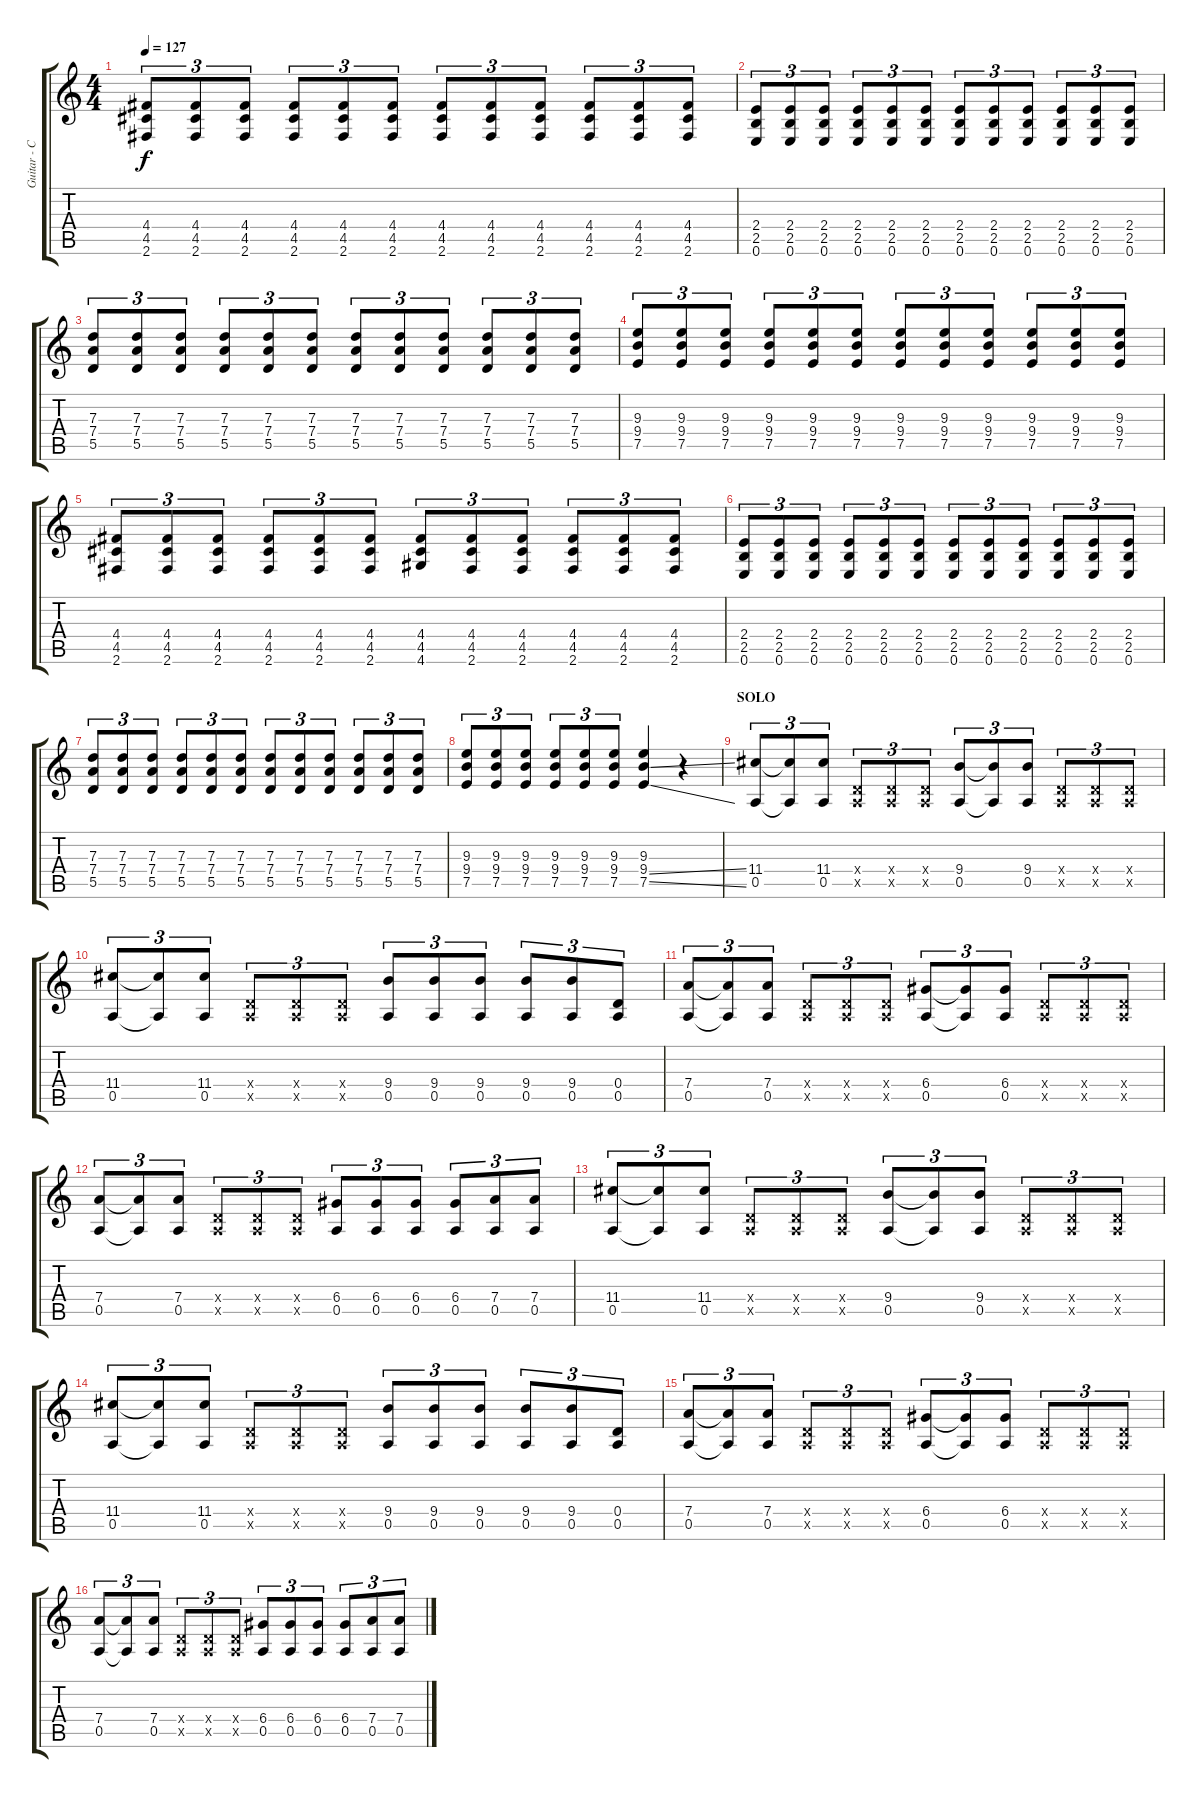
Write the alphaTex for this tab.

\track ("Guitar - Clean" "Guitar - C") {instrument electricguitarclean}
\staff {score tabs}
\tuning (E4 B3 G3 D3 A2 E2) {hide}
\ts (4 4)
\tempo 127
\clef g2
\ks c
(4.4 4.5 2.6).8{tu (3 2) dy f} (4.4 4.5 2.6).8{tu (3 2)} (4.4 4.5 2.6).8{tu (3 2)} (4.4 4.5 2.6).8{tu (3 2)} (4.4 4.5 2.6).8{tu (3 2)} (4.4 4.5 2.6).8{tu (3 2)} (4.4 4.5 2.6).8{tu (3 2)} (4.4 4.5 2.6).8{tu (3 2)} (4.4 4.5 2.6).8{tu (3 2)} (4.4 4.5 2.6).8{tu (3 2)} (4.4 4.5 2.6).8{tu (3 2)} (4.4 4.5 2.6).8{tu (3 2)} |
(2.4 2.5 0.6).8{tu (3 2)} (2.4 2.5 0.6).8{tu (3 2)} (2.4 2.5 0.6).8{tu (3 2)} (2.4 2.5 0.6).8{tu (3 2)} (2.4 2.5 0.6).8{tu (3 2)} (2.4 2.5 0.6).8{tu (3 2)} (2.4 2.5 0.6).8{tu (3 2)} (2.4 2.5 0.6).8{tu (3 2)} (2.4 2.5 0.6).8{tu (3 2)} (2.4 2.5 0.6).8{tu (3 2)} (2.4 2.5 0.6).8{tu (3 2)} (2.4 2.5 0.6).8{tu (3 2)} |
(7.3 7.4 5.5).8{tu (3 2)} (7.3 7.4 5.5).8{tu (3 2)} (7.3 7.4 5.5).8{tu (3 2)} (7.3 7.4 5.5).8{tu (3 2)} (7.3 7.4 5.5).8{tu (3 2)} (7.3 7.4 5.5).8{tu (3 2)} (7.3 7.4 5.5).8{tu (3 2)} (7.3 7.4 5.5).8{tu (3 2)} (7.3 7.4 5.5).8{tu (3 2)} (7.3 7.4 5.5).8{tu (3 2)} (7.3 7.4 5.5).8{tu (3 2)} (7.3 7.4 5.5).8{tu (3 2)} |
(9.3 9.4 7.5).8{tu (3 2)} (9.3 9.4 7.5).8{tu (3 2)} (9.3 9.4 7.5).8{tu (3 2)} (9.3 9.4 7.5).8{tu (3 2)} (9.3 9.4 7.5).8{tu (3 2)} (9.3 9.4 7.5).8{tu (3 2)} (9.3 9.4 7.5).8{tu (3 2)} (9.3 9.4 7.5).8{tu (3 2)} (9.3 9.4 7.5).8{tu (3 2)} (9.3 9.4 7.5).8{tu (3 2)} (9.3 9.4 7.5).8{tu (3 2)} (9.3 9.4 7.5).8{tu (3 2)} |
(4.4 4.5 2.6).8{tu (3 2)} (4.4 4.5 2.6).8{tu (3 2)} (4.4 4.5 2.6).8{tu (3 2)} (4.4 4.5 2.6).8{tu (3 2)} (4.4 4.5 2.6).8{tu (3 2)} (4.4 4.5 2.6).8{tu (3 2)} (4.4 4.5 4.6).8{tu (3 2)} (4.4 4.5 2.6).8{tu (3 2)} (4.4 4.5 2.6).8{tu (3 2)} (4.4 4.5 2.6).8{tu (3 2)} (4.4 4.5 2.6).8{tu (3 2)} (4.4 4.5 2.6).8{tu (3 2)} |
(2.4 2.5 0.6).8{tu (3 2)} (2.4 2.5 0.6).8{tu (3 2)} (2.4 2.5 0.6).8{tu (3 2)} (2.4 2.5 0.6).8{tu (3 2)} (2.4 2.5 0.6).8{tu (3 2)} (2.4 2.5 0.6).8{tu (3 2)} (2.4 2.5 0.6).8{tu (3 2)} (2.4 2.5 0.6).8{tu (3 2)} (2.4 2.5 0.6).8{tu (3 2)} (2.4 2.5 0.6).8{tu (3 2)} (2.4 2.5 0.6).8{tu (3 2)} (2.4 2.5 0.6).8{tu (3 2)} |
(7.3 7.4 5.5).8{tu (3 2)} (7.3 7.4 5.5).8{tu (3 2)} (7.3 7.4 5.5).8{tu (3 2)} (7.3 7.4 5.5).8{tu (3 2)} (7.3 7.4 5.5).8{tu (3 2)} (7.3 7.4 5.5).8{tu (3 2)} (7.3 7.4 5.5).8{tu (3 2)} (7.3 7.4 5.5).8{tu (3 2)} (7.3 7.4 5.5).8{tu (3 2)} (7.3 7.4 5.5).8{tu (3 2)} (7.3 7.4 5.5).8{tu (3 2)} (7.3 7.4 5.5).8{tu (3 2)} |
(9.3 9.4 7.5).8{tu (3 2)} (9.3 9.4 7.5).8{tu (3 2)} (9.3 9.4 7.5).8{tu (3 2)} (9.3 9.4 7.5).8{tu (3 2)} (9.3 9.4 7.5).8{tu (3 2)} (9.3 9.4 7.5).8{tu (3 2)} (9.3 9.4{ss} 7.5{ss}).4 r.4 |
\section ("" "SOLO")
(11.4 0.5).8{tu (3 2) instrument electricguitarclean} (11.4{t} 0.5{t}).8{tu (3 2)} (11.4 0.5).8{tu (3 2)} (0.4{x} 0.5{x}).8{tu (3 2)} (0.4{x} 0.5{x}).8{tu (3 2)} (0.4{x} 0.5{x}).8{tu (3 2)} (9.4 0.5).8{tu (3 2)} (9.4{t} 0.5{t}).8{tu (3 2)} (9.4 0.5).8{tu (3 2)} (0.4{x} 0.5{x}).8{tu (3 2)} (0.4{x} 0.5{x}).8{tu (3 2)} (0.4{x} 0.5{x}).8{tu (3 2)} |
(11.4 0.5).8{tu (3 2)} (11.4{t} 0.5{t}).8{tu (3 2)} (11.4 0.5).8{tu (3 2)} (0.4{x} 0.5{x}).8{tu (3 2)} (0.4{x} 0.5{x}).8{tu (3 2)} (0.4{x} 0.5{x}).8{tu (3 2)} (9.4 0.5).8{tu (3 2)} (9.4 0.5).8{tu (3 2)} (9.4 0.5).8{tu (3 2)} (9.4 0.5).8{tu (3 2)} (9.4 0.5).8{tu (3 2)} (0.4 0.5).8{tu (3 2)} |
(7.4 0.5).8{tu (3 2)} (7.4{t} 0.5{t}).8{tu (3 2)} (7.4 0.5).8{tu (3 2)} (0.4{x} 0.5{x}).8{tu (3 2)} (0.4{x} 0.5{x}).8{tu (3 2)} (0.4{x} 0.5{x}).8{tu (3 2)} (6.4 0.5).8{tu (3 2)} (6.4{t} 0.5{t}).8{tu (3 2)} (6.4 0.5).8{tu (3 2)} (0.4{x} 0.5{x}).8{tu (3 2)} (0.4{x} 0.5{x}).8{tu (3 2)} (0.4{x} 0.5{x}).8{tu (3 2)} |
(7.4 0.5).8{tu (3 2)} (7.4{t} 0.5{t}).8{tu (3 2)} (7.4 0.5).8{tu (3 2)} (0.4{x} 0.5{x}).8{tu (3 2)} (0.4{x} 0.5{x}).8{tu (3 2)} (0.4{x} 0.5{x}).8{tu (3 2)} (6.4 0.5).8{tu (3 2)} (6.4 0.5).8{tu (3 2)} (6.4 0.5).8{tu (3 2)} (6.4 0.5).8{tu (3 2)} (7.4 0.5).8{tu (3 2)} (7.4 0.5).8{tu (3 2)} |
(11.4 0.5).8{tu (3 2)} (11.4{t} 0.5{t}).8{tu (3 2)} (11.4 0.5).8{tu (3 2)} (0.4{x} 0.5{x}).8{tu (3 2)} (0.4{x} 0.5{x}).8{tu (3 2)} (0.4{x} 0.5{x}).8{tu (3 2)} (9.4 0.5).8{tu (3 2)} (9.4{t} 0.5{t}).8{tu (3 2)} (9.4 0.5).8{tu (3 2)} (0.4{x} 0.5{x}).8{tu (3 2)} (0.4{x} 0.5{x}).8{tu (3 2)} (0.4{x} 0.5{x}).8{tu (3 2)} |
(11.4 0.5).8{tu (3 2)} (11.4{t} 0.5{t}).8{tu (3 2)} (11.4 0.5).8{tu (3 2)} (0.4{x} 0.5{x}).8{tu (3 2)} (0.4{x} 0.5{x}).8{tu (3 2)} (0.4{x} 0.5{x}).8{tu (3 2)} (9.4 0.5).8{tu (3 2)} (9.4 0.5).8{tu (3 2)} (9.4 0.5).8{tu (3 2)} (9.4 0.5).8{tu (3 2)} (9.4 0.5).8{tu (3 2)} (0.4 0.5).8{tu (3 2)} |
(7.4 0.5).8{tu (3 2)} (7.4{t} 0.5{t}).8{tu (3 2)} (7.4 0.5).8{tu (3 2)} (0.4{x} 0.5{x}).8{tu (3 2)} (0.4{x} 0.5{x}).8{tu (3 2)} (0.4{x} 0.5{x}).8{tu (3 2)} (6.4 0.5).8{tu (3 2)} (6.4{t} 0.5{t}).8{tu (3 2)} (6.4 0.5).8{tu (3 2)} (0.4{x} 0.5{x}).8{tu (3 2)} (0.4{x} 0.5{x}).8{tu (3 2)} (0.4{x} 0.5{x}).8{tu (3 2)} |
(7.4 0.5).8{tu (3 2)} (7.4{t} 0.5{t}).8{tu (3 2)} (7.4 0.5).8{tu (3 2)} (0.4{x} 0.5{x}).8{tu (3 2)} (0.4{x} 0.5{x}).8{tu (3 2)} (0.4{x} 0.5{x}).8{tu (3 2)} (6.4 0.5).8{tu (3 2)} (6.4 0.5).8{tu (3 2)} (6.4 0.5).8{tu (3 2)} (6.4 0.5).8{tu (3 2)} (7.4 0.5).8{tu (3 2)} (7.4 0.5).8{tu (3 2)}
